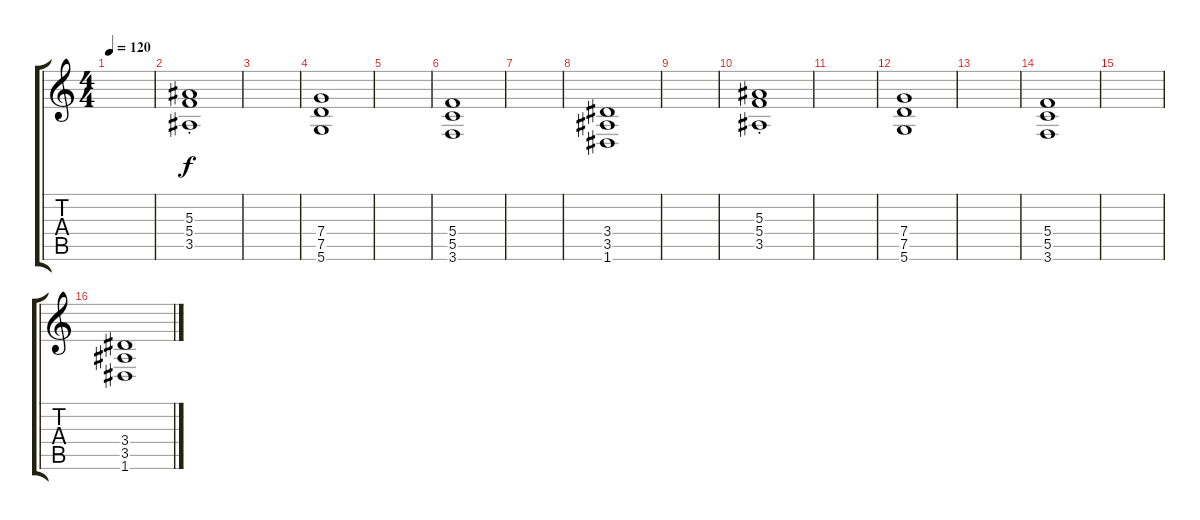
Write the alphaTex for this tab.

\track (" " " ") {instrument acousticguitarsteel}
\staff {score tabs}
\tuning (D4 A3 F3 C3 G2 D2) {hide}
\ts (4 4)
\tempo 120
\clef g2
\ks c
|
(5.3 5.4 3.5{st}).1 |
|
(7.4 7.5 5.6).1 |
|
(5.4 5.5 3.6).1 |
|
(3.4 3.5 1.6).1 |
|
(5.3 5.4 3.5{st}).1 |
|
(7.4 7.5 5.6).1 |
|
(5.4 5.5 3.6).1 |
|
(3.4 3.5 1.6).1
